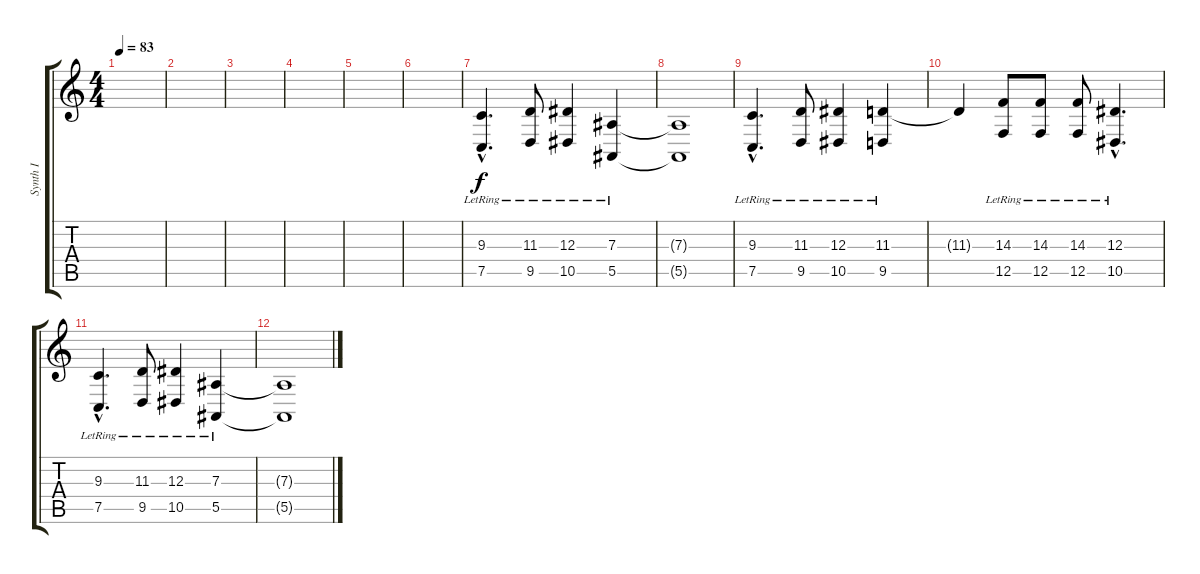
\track ("Synth I" "Synth I") {instrument stringensemble1}
\staff {score tabs}
\tuning (C4 G3 Eb3 Bb2 F2 C2) {hide}
\ts (4 4)
\tempo 83
\clef g2
\ks c
|
|
|
|
|
|
(9.3{hac} 7.5{hac lr}).4{d} (11.3 9.5{lr}).8 (12.3 10.5{lr}).4 (7.3 5.5{lr}).4 |
(7.3{t} 5.5{t}).1 |
(9.3{hac} 7.5{hac lr}).4{d} (11.3 9.5{lr}).8 (12.3 10.5{lr}).4 (11.3 9.5{lr}).4 |
11.3{t}.4 (14.3 12.5{lr}).8 (14.3 12.5{lr}).8 (14.3 12.5{lr}).8 (12.3{hac} 10.5{hac lr}).4{d} |
(9.3{hac} 7.5{hac lr}).4{d} (11.3 9.5{lr}).8 (12.3 10.5{lr}).4 (7.3 5.5{lr}).4 |
(7.3{t} 5.5{t}).1
